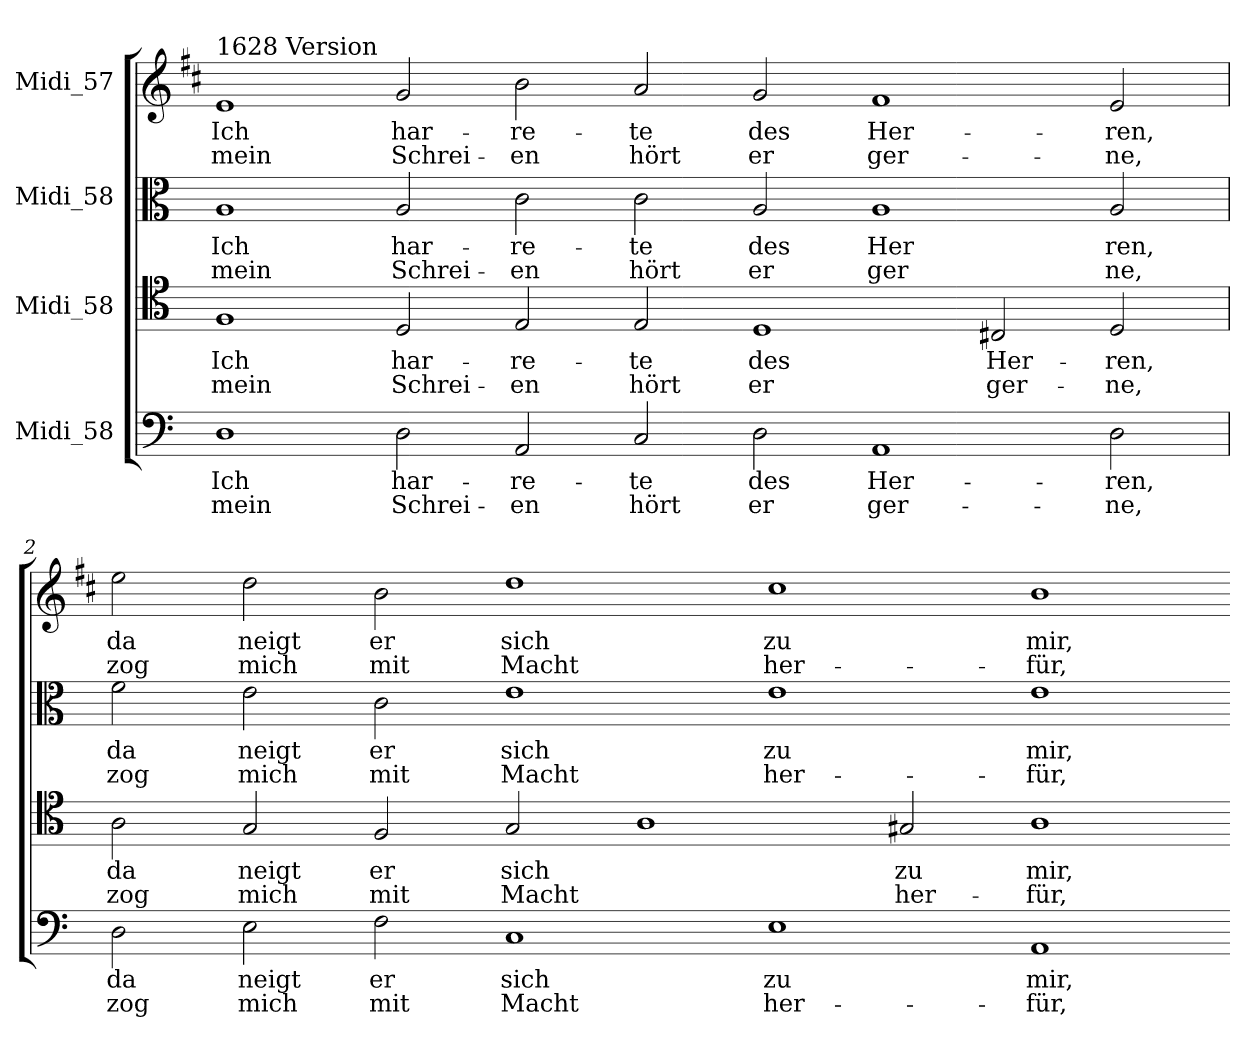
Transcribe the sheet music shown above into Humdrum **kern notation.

**kern	**text	**text	**kern	**text	**text	**kern	**text	**text	**kern	**text	**text
*part4	*part4	*part4	*part3	*part3	*part3	*part2	*part2	*part2	*part1	*part1	*part1
*staff4	*staff4	*staff4	*staff3	*staff3	*staff3	*staff2	*staff2	*staff2	*staff1	*staff1	*staff1
*I"Midi_58	*	*	*I"Midi_58	*	*	*I"Midi_58	*	*	*I"Midi_57	*	*
*clefF4	*	*	*clefC4	*	*	*clefC3	*	*	*clefG2	*	*
*	*	*	*	*	*	*	*	*	*ITrd1c2	*	*
*k[]	*	*	*k[]	*	*	*k[]	*	*	*k[]	*	*
*C:	*	*	*C:	*	*	*C:	*	*	*C:	*	*
=1	=1	=1	=1	=1	=1	=1	=1	=1	=1	=1	=1
!	!	!	!	!	!	!	!	!	!LO:TX:a:t=1628 Version	!	!
!	!LO:LY:b	!LO:LY:b	!	!LO:LY:b	!LO:LY:b	!	!LO:LY:b	!LO:LY:b	!	!LO:LY:b	!LO:LY:b
1D	Ich	mein	1F	Ich	mein	1A	Ich	mein	1d	Ich	mein
!	!LO:LY:b	!LO:LY:b	!	!LO:LY:b	!LO:LY:b	!	!LO:LY:b	!LO:LY:b	!	!LO:LY:b	!LO:LY:b
2D	har-	-Schrei-	2D	har-	-Schrei-	2A	har-	-Schrei-	2f	har-	-Schrei-
!	!LO:LY:b	!LO:LY:b	!	!LO:LY:b	!LO:LY:b	!	!LO:LY:b	!LO:LY:b	!	!LO:LY:b	!LO:LY:b
2AA	-re-	-en	2E	-re-	-en	2c	-re-	-en	2a	-re-	-en
!	!LO:LY:b	!LO:LY:b	!	!LO:LY:b	!LO:LY:b	!	!LO:LY:b	!LO:LY:b	!	!LO:LY:b	!LO:LY:b
2C	te	hört	2E	te	hört	2c	te	hört	2g	te	hört
!	!LO:LY:b	!LO:LY:b	!	!LO:LY:b	!LO:LY:b	!	!LO:LY:b	!LO:LY:b	!	!LO:LY:b	!LO:LY:b
2D	des	er	1D	des	er	2A	des	er	2f	des	er
!	!LO:LY:b	!LO:LY:b	!	!	!	!	!LO:LY:b	!LO:LY:b	!	!LO:LY:b	!LO:LY:b
1AA	Her-	-ger-	.	.	.	1A	Her	ger	1e	Her-	-ger-
!	!	!	!	!LO:LY:b	!LO:LY:b	!	!	!	!	!	!
.	.	.	2C#X	Her-	-ger-	.	.	.	.	.	.
!	!LO:LY:b	!LO:LY:b	!	!LO:LY:b	!LO:LY:b	!	!LO:LY:b	!LO:LY:b	!	!LO:LY:b	!LO:LY:b
2D	-ren,	ne,	2D	-ren,	ne,	2A	ren,	ne,	2d	-ren,	ne,
=2	=2	=2	=2	=2	=2	=2	=2	=2	=2	=2	=2
!	!LO:LY:b	!LO:LY:b	!	!LO:LY:b	!LO:LY:b	!	!LO:LY:b	!LO:LY:b	!	!LO:LY:b	!LO:LY:b
2D	da	zog	2A	da	zog	2f	da	zog	2dd	da	zog
!	!LO:LY:b	!LO:LY:b	!	!LO:LY:b	!LO:LY:b	!	!LO:LY:b	!LO:LY:b	!	!LO:LY:b	!LO:LY:b
2E	neigt	mich	2G	neigt	mich	2e	neigt	mich	2cc	neigt	mich
!	!LO:LY:b	!LO:LY:b	!	!LO:LY:b	!LO:LY:b	!	!LO:LY:b	!LO:LY:b	!	!LO:LY:b	!LO:LY:b
2F	er	mit	2F	er	mit	2c	er	mit	2a	er	mit
!	!LO:LY:b	!LO:LY:b	!	!LO:LY:b	!LO:LY:b	!	!LO:LY:b	!LO:LY:b	!	!LO:LY:b	!LO:LY:b
1C	sich	Macht	2G	sich	Macht	1e	sich	Macht	1cc	sich	Macht
.	.	.	1A	.	.	.	.	.	.	.	.
!	!LO:LY:b	!LO:LY:b	!	!	!	!	!LO:LY:b	!LO:LY:b	!	!LO:LY:b	!LO:LY:b
1E	zu	her-	.	.	.	1e	zu	her-	1b	zu	her-
!	!	!	!	!LO:LY:b	!LO:LY:b	!	!	!	!	!	!
.	.	.	2G#X	zu	her-	.	.	.	.	.	.
!	!LO:LY:b	!LO:LY:b	!	!LO:LY:b	!LO:LY:b	!	!LO:LY:b	!LO:LY:b	!	!LO:LY:b	!LO:LY:b
1AA	-mir,	für,	1A	-mir,	für,	1e	-mir,	für,	1a	-mir,	für,
=-	=-	=-	=-	=-	=-	=-	=-	=-	=-	=-	=-
*-	*-	*-	*-	*-	*-	*-	*-	*-	*-	*-	*-
